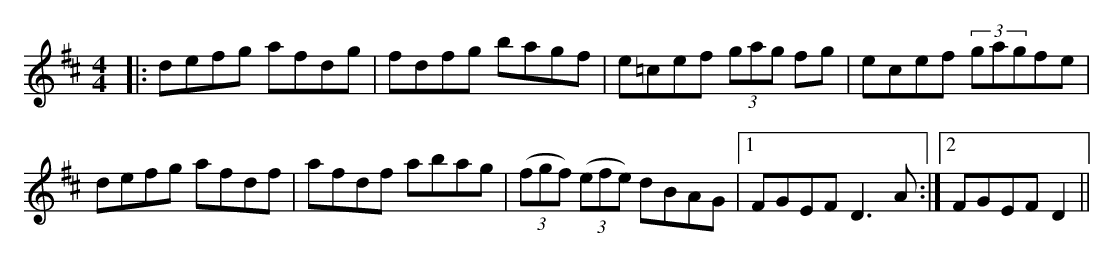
X:1
M:4/4
K:D
|:defg afdg|fdfg bagf|e=cef (3gag fg|ecef (3gagfe|
defg afdf|afdf abag|((3fgf) ((3efe) dBAG|1 FGEF D3A:|2 FGEF D2||
